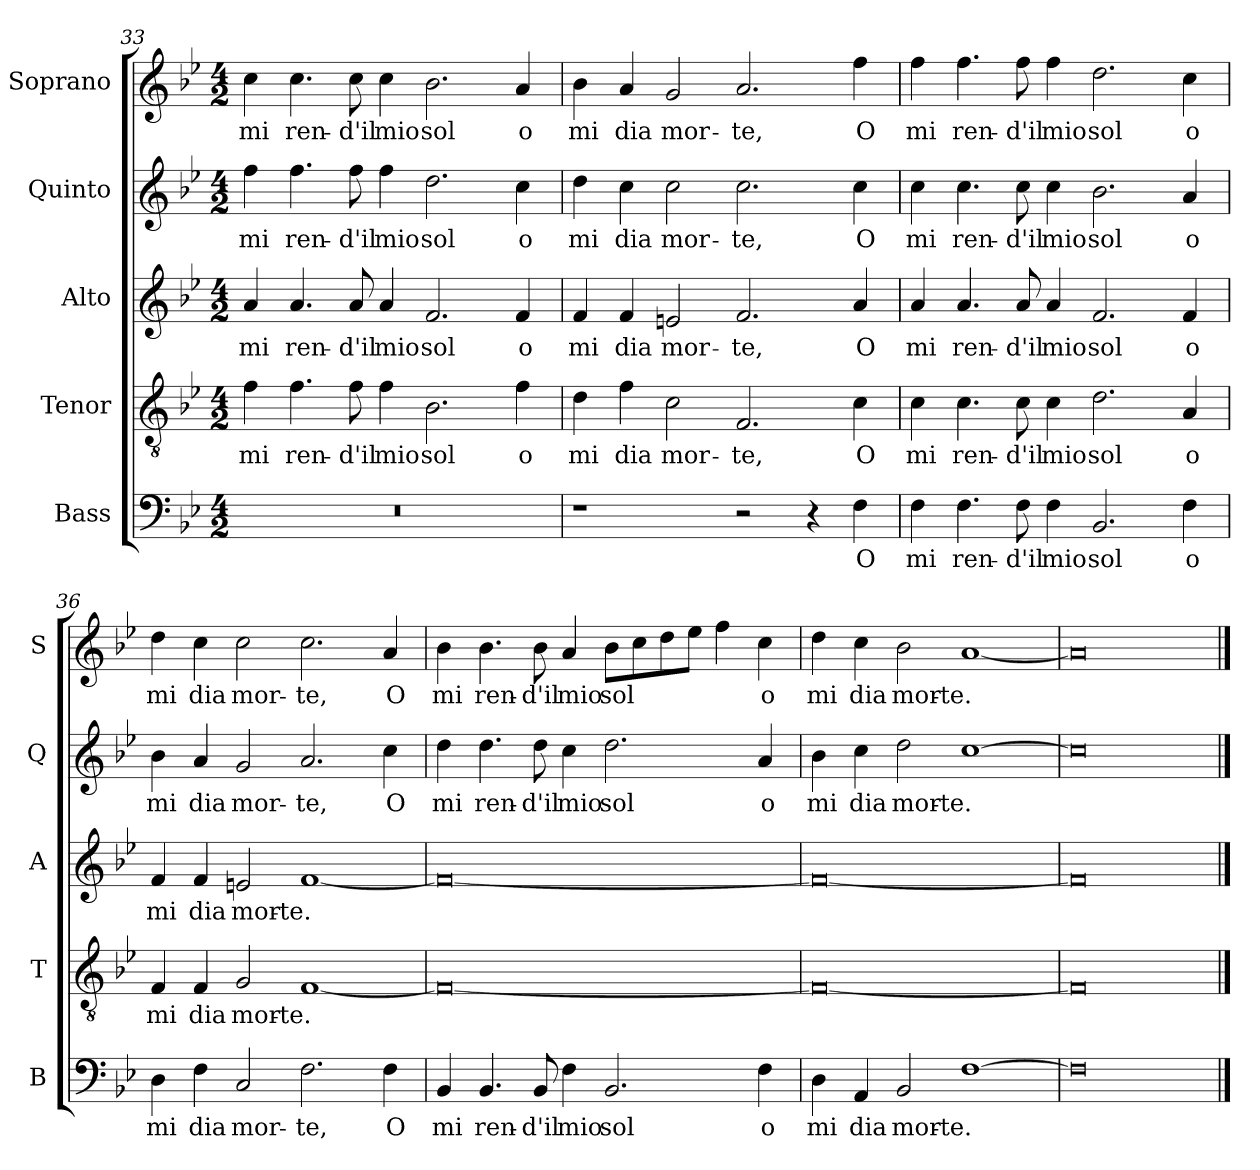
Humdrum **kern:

**kern	**text	**kern	**text	**kern	**text	**kern	**text	**kern	**text
*part5	*part5	*part4	*part4	*part3	*part3	*part2	*part2	*part1	*part1
*staff5	*staff5	*staff4	*staff4	*staff3	*staff3	*staff2	*staff2	*staff1	*staff1
*I"Bass	*	*I"Tenor	*	*I"Alto	*	*I"Quinto	*	*I"Soprano	*
*I'B	*	*I'T	*	*I'A	*	*I'Q	*	*I'S	*
*clefF4	*	*clefGv2	*	*clefG2	*	*clefG2	*	*clefG2	*
*k[b-e-]	*	*k[b-e-]	*	*k[b-e-]	*	*k[b-e-]	*	*k[b-e-]	*
*B-:	*	*B-:	*	*B-:	*	*B-:	*	*B-:	*
*M4/2	*	*M4/2	*	*M4/2	*	*M4/2	*	*M4/2	*
=33	=33	=33	=33	=33	=33	=33	=33	=33	=33
!	!	!	!LO:LY:b	!	!LO:LY:b	!	!LO:LY:b	!	!LO:LY:b
0r	.	4f\	mi	4a/	mi	4ff\	mi	4cc\	mi
!	!	!	!LO:LY:b	!	!LO:LY:b	!	!LO:LY:b	!	!LO:LY:b
.	.	4.f\	ren-	4.a/	ren-	4.ff\	ren-	4.cc\	ren-
!	!	!	!LO:LY:b	!	!LO:LY:b	!	!LO:LY:b	!	!LO:LY:b
.	.	8f\	-d'il	8a/	-d'il	8ff\	-d'il	8cc\	-d'il
!	!	!	!LO:LY:b	!	!LO:LY:b	!	!LO:LY:b	!	!LO:LY:b
.	.	4f\	mio	4a/	mio	4ff\	mio	4cc\	mio
!	!	!	!LO:LY:b	!	!LO:LY:b	!	!LO:LY:b	!	!LO:LY:b
.	.	2.B-\	sol	2.f/	sol	2.dd\	sol	2.b-\	sol
!	!	!	!LO:LY:b	!	!LO:LY:b	!	!LO:LY:b	!	!LO:LY:b
.	.	4f\	o	4f/	o	4cc\	o	4a/	o
=34	=34	=34	=34	=34	=34	=34	=34	=34	=34
!	!	!	!LO:LY:b	!	!LO:LY:b	!	!LO:LY:b	!	!LO:LY:b
1r	.	4d\	mi	4f/	mi	4dd\	mi	4b-\	mi
!	!	!	!LO:LY:b	!	!LO:LY:b	!	!LO:LY:b	!	!LO:LY:b
.	.	4f\	dia	4f/	dia	4cc\	dia	4a/	dia
!	!	!	!LO:LY:b	!	!LO:LY:b	!	!LO:LY:b	!	!LO:LY:b
.	.	2c\	mor-	2en/	mor-	2cc\	mor-	2g/	mor-
!	!	!	!LO:LY:b	!	!LO:LY:b	!	!LO:LY:b	!	!LO:LY:b
2r	.	2.F/	-te,	2.f/	-te,	2.cc\	-te,	2.a/	-te,
4r	.	.	.	.	.	.	.	.	.
!	!LO:LY:b	!	!LO:LY:b	!	!LO:LY:b	!	!LO:LY:b	!	!LO:LY:b
4F\	O	4c\	O	4a/	O	4cc\	O	4ff\	O
!!LO:PB:g=z
=35	=35	=35	=35	=35	=35	=35	=35	=35	=35
!	!LO:LY:b	!	!LO:LY:b	!	!LO:LY:b	!	!LO:LY:b	!	!LO:LY:b
4F\	mi	4c\	mi	4a/	mi	4cc\	mi	4ff\	mi
!	!LO:LY:b	!	!LO:LY:b	!	!LO:LY:b	!	!LO:LY:b	!	!LO:LY:b
4.F\	ren-	4.c\	ren-	4.a/	ren-	4.cc\	ren-	4.ff\	ren-
!	!LO:LY:b	!	!LO:LY:b	!	!LO:LY:b	!	!LO:LY:b	!	!LO:LY:b
8F\	-d'il	8c\	-d'il	8a/	-d'il	8cc\	-d'il	8ff\	-d'il
!	!LO:LY:b	!	!LO:LY:b	!	!LO:LY:b	!	!LO:LY:b	!	!LO:LY:b
4F\	mio	4c\	mio	4a/	mio	4cc\	mio	4ff\	mio
!	!LO:LY:b	!	!LO:LY:b	!	!LO:LY:b	!	!LO:LY:b	!	!LO:LY:b
2.BB-/	sol	2.d\	sol	2.f/	sol	2.b-\	sol	2.dd\	sol
!	!LO:LY:b	!	!LO:LY:b	!	!LO:LY:b	!	!LO:LY:b	!	!LO:LY:b
4F\	o	4A/	o	4f/	o	4a/	o	4cc\	o
=36	=36	=36	=36	=36	=36	=36	=36	=36	=36
!	!LO:LY:b	!	!LO:LY:b	!	!LO:LY:b	!	!LO:LY:b	!	!LO:LY:b
4D\	mi	4F/	mi	4f/	mi	4b-\	mi	4dd\	mi
!	!LO:LY:b	!	!LO:LY:b	!	!LO:LY:b	!	!LO:LY:b	!	!LO:LY:b
4F\	dia	4F/	dia	4f/	dia	4a/	dia	4cc\	dia
!	!LO:LY:b	!	!LO:LY:b	!	!LO:LY:b	!	!LO:LY:b	!	!LO:LY:b
2C/	mor-	2G/	mor-	2en/	mor-	2g/	mor-	2cc\	mor-
!	!LO:LY:b	!	!LO:LY:b	!	!LO:LY:b	!	!LO:LY:b	!	!LO:LY:b
2.F\	-te,	[1F	-te.	[1f	-te.	2.a/	-te,	2.cc\	-te,
!	!LO:LY:b	!	!	!	!	!	!LO:LY:b	!	!LO:LY:b
4F\	O	.	.	.	.	4cc\	O	4a/	O
=37	=37	=37	=37	=37	=37	=37	=37	=37	=37
!	!LO:LY:b	!	!	!	!	!	!LO:LY:b	!	!LO:LY:b
4BB-/	mi	0F_	.	0f_	.	4dd\	mi	4b-\	mi
!	!LO:LY:b	!	!	!	!	!	!LO:LY:b	!	!LO:LY:b
4.BB-/	ren-	.	.	.	.	4.dd\	ren-	4.b-\	ren-
!	!LO:LY:b	!	!	!	!	!	!LO:LY:b	!	!LO:LY:b
8BB-/	-d'il	.	.	.	.	8dd\	-d'il	8b-\	-d'il
!	!LO:LY:b	!	!	!	!	!	!LO:LY:b	!	!LO:LY:b
4F\	mio	.	.	.	.	4cc\	mio	4a/	mio
!	!LO:LY:b	!	!	!	!	!	!LO:LY:b	!	!LO:LY:b
2.BB-/	sol	.	.	.	.	2.dd\	sol	8b-\L	sol
.	.	.	.	.	.	.	.	8cc\	.
.	.	.	.	.	.	.	.	8dd\	.
.	.	.	.	.	.	.	.	8ee-\J	.
.	.	.	.	.	.	.	.	4ff\	.
!	!LO:LY:b	!	!	!	!	!	!LO:LY:b	!	!LO:LY:b
4F\	o	.	.	.	.	4a/	o	4cc\	o
!!LO:LB:g=z
=38	=38	=38	=38	=38	=38	=38	=38	=38	=38
!	!LO:LY:b	!	!	!	!	!	!LO:LY:b	!	!LO:LY:b
4D\	mi	0F_	.	0f_	.	4b-\	mi	4dd\	mi
!	!LO:LY:b	!	!	!	!	!	!LO:LY:b	!	!LO:LY:b
4AA/	dia	.	.	.	.	4cc\	dia	4cc\	dia
!	!LO:LY:b	!	!	!	!	!	!LO:LY:b	!	!LO:LY:b
2BB-/	mor-	.	.	.	.	2dd\	mor-	2b-\	mor-
!	!LO:LY:b	!	!	!	!	!	!LO:LY:b	!	!LO:LY:b
[1F	-te.	.	.	.	.	[1cc	-te.	[1a	-te.
=39	=39	=39	=39	=39	=39	=39	=39	=39	=39
0F]	.	0F]	.	0f]	.	0cc]	.	0a]	.
==	==	==	==	==	==	==	==	==	==
*-	*-	*-	*-	*-	*-	*-	*-	*-	*-
